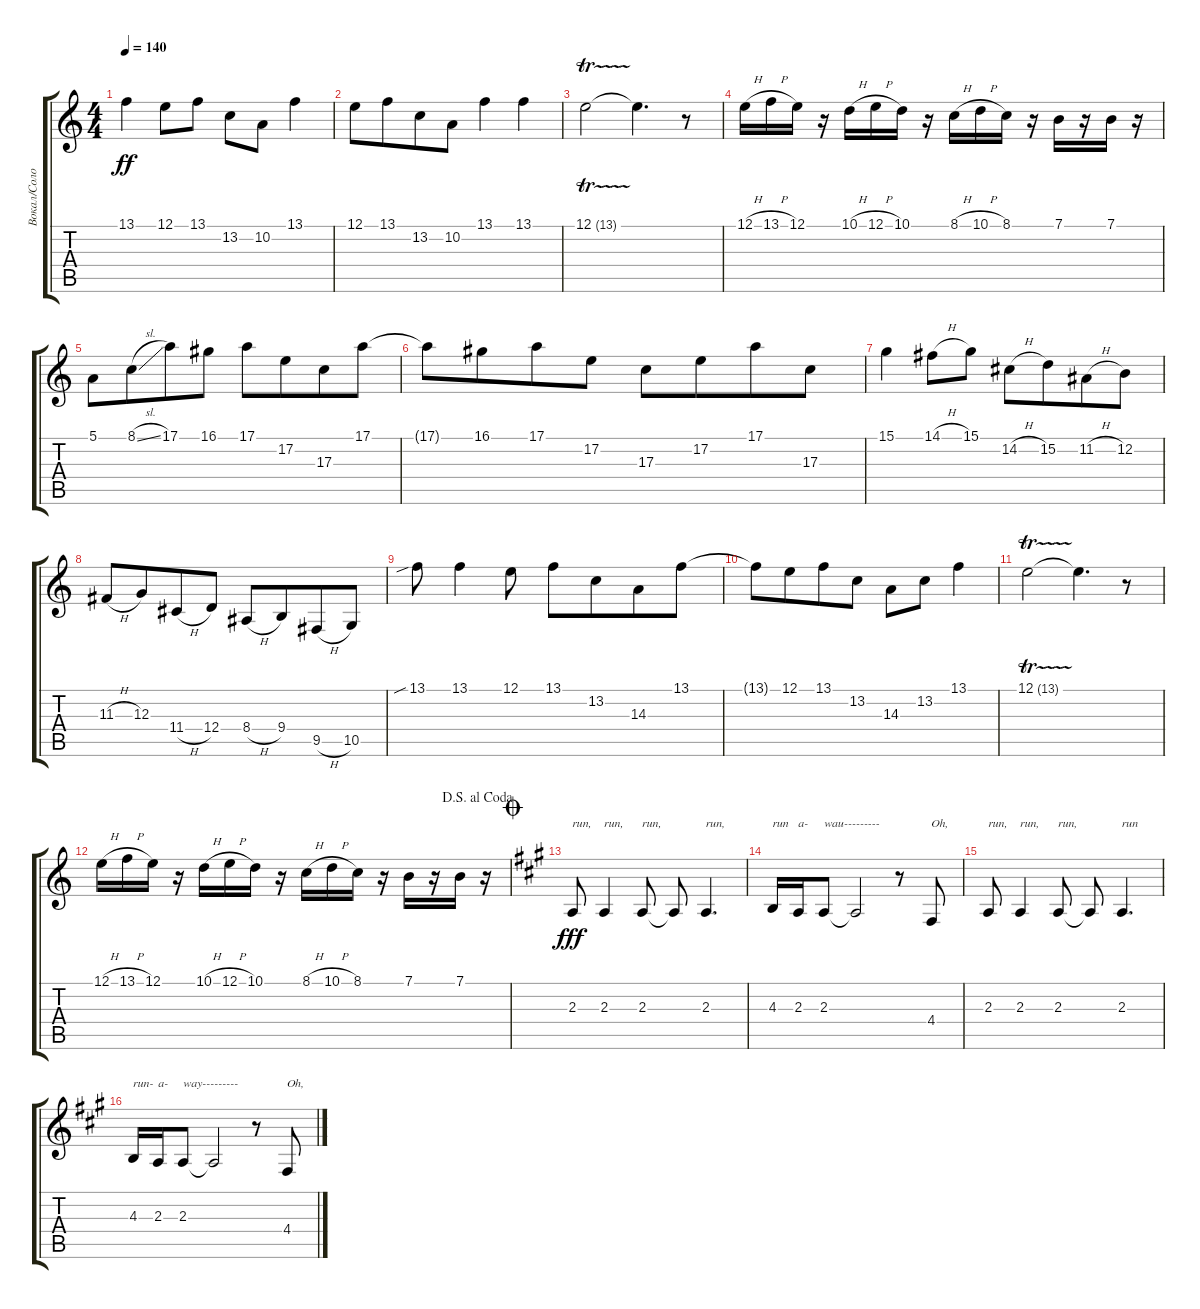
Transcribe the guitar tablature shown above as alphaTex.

\track ("Вокал/Соло" "Вокал/Соло") {instrument accordion}
\staff {score tabs}
\tuning (E4 B3 G3 D3 A2 E2) {hide}
\ts (4 4)
\tempo 140
\clef g2
\ks aminor
13.1.4{dy ff} 12.1.8 13.1.8 13.2.8 10.2.8 13.1.4 |
12.1.8 13.1.8{beam merge} 13.2.8 10.2.8 13.1.4 13.1.4 |
12.1{tr (13 32)}.2 12.1{t}.4{d} r.8 |
12.1{h}.16 13.1{h}.16 12.1.16 r.16 10.1{h}.16 12.1{h}.16 10.1.16 r.16 8.1{h}.16 10.1{h}.16 8.1.16 r.16 7.1.16 r.16 7.1.16 r.16 |
5.1.8 8.1{sl}.8{beam merge} 17.1.8 16.1.8 17.1.8 17.2.8{beam merge} 17.3.8 17.1.8 |
17.1{t}.8{beam merge} 16.1.8{beam merge} 17.1.8{beam merge} 17.2.8 17.3.8 17.2.8{beam merge} 17.1.8 17.3.8 |
15.1.4 14.1{h}.8 15.1.8 14.2{h}.8 15.2.8{beam merge} 11.2{h}.8 12.2.8 |
11.3{h}.8 12.3.8{beam merge} 11.4{h}.8 12.4.8 8.4{h}.8 9.4.8{beam merge} 9.5{h}.8 10.5.8 |
13.1{sib}.8 13.1.4 12.1.8 13.1.8 13.2.8{beam merge} 14.3.8 13.1.8 |
13.1{t}.8 12.1.8{beam merge} 13.1.8 13.2.8 14.3.8 13.2.8 13.1.4 |
12.1{tr (13 32)}.2 12.1{t}.4{d} r.8 |
\jump dalsegnoalcoda
12.1{h}.16 13.1{h}.16 12.1.16 r.16 10.1{h}.16 12.1{h}.16 10.1.16 r.16 8.1{h}.16 10.1{h}.16 8.1.16 r.16 7.1.16 r.16 7.1.16 r.16 |
\jump coda
\ks a
2.3.8{txt "run," dy fff} 2.3.4{txt "run,"} 2.3.8{txt "run,"} 2.3{t}.8 2.3.4{d txt "run,"} |
4.3.16{txt "run"} 2.3.16{txt "a-"} 2.3.8{txt "wau---------"} 2.3{t}.2 r.8 4.4.8{txt "Oh,"} |
2.3.8{txt "run,"} 2.3.4{txt "run,"} 2.3.8{txt "run,"} 2.3{t}.8 2.3.4{d txt "run"} |
4.3.16{txt "run-"} 2.3.16{txt "a-"} 2.3.8{txt "way---------"} 2.3{t}.2 r.8 4.4.8{txt "Oh,"}
